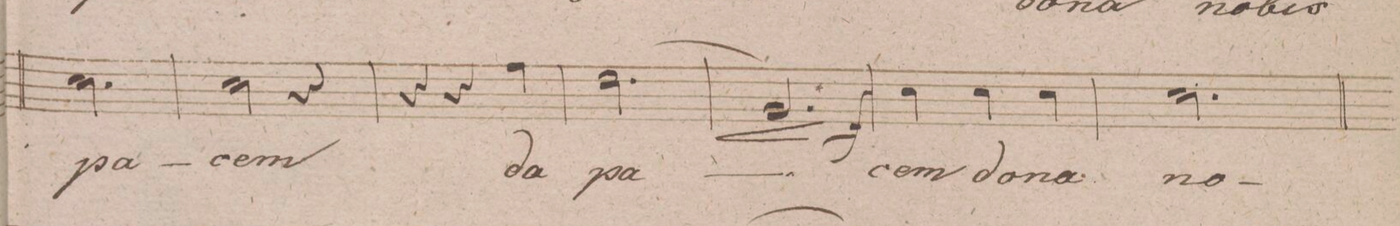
**kern	**text	**dynam
*I"Basso	*	*
*clefF4	*	*
*k[f#c#g#d#]	*	*
*M3/4	*	*
2.E	pa-	.
=92	=92	=92
2E	-cem,	.
4r	.	.
=93	=93	=93
4r	.	.
4r	.	.
4A	da	.
=94	=94	=94
(>2.F#	pa-	.
=95	=95	=95
2.BB)	.	<
.	.	[
=96	=96	=96
4E	-cem	f
4E	do-	.
4E	-na	.
=97	=97	=97
2.E	no-	.
=98	=98	=98
*-	*-	*-
